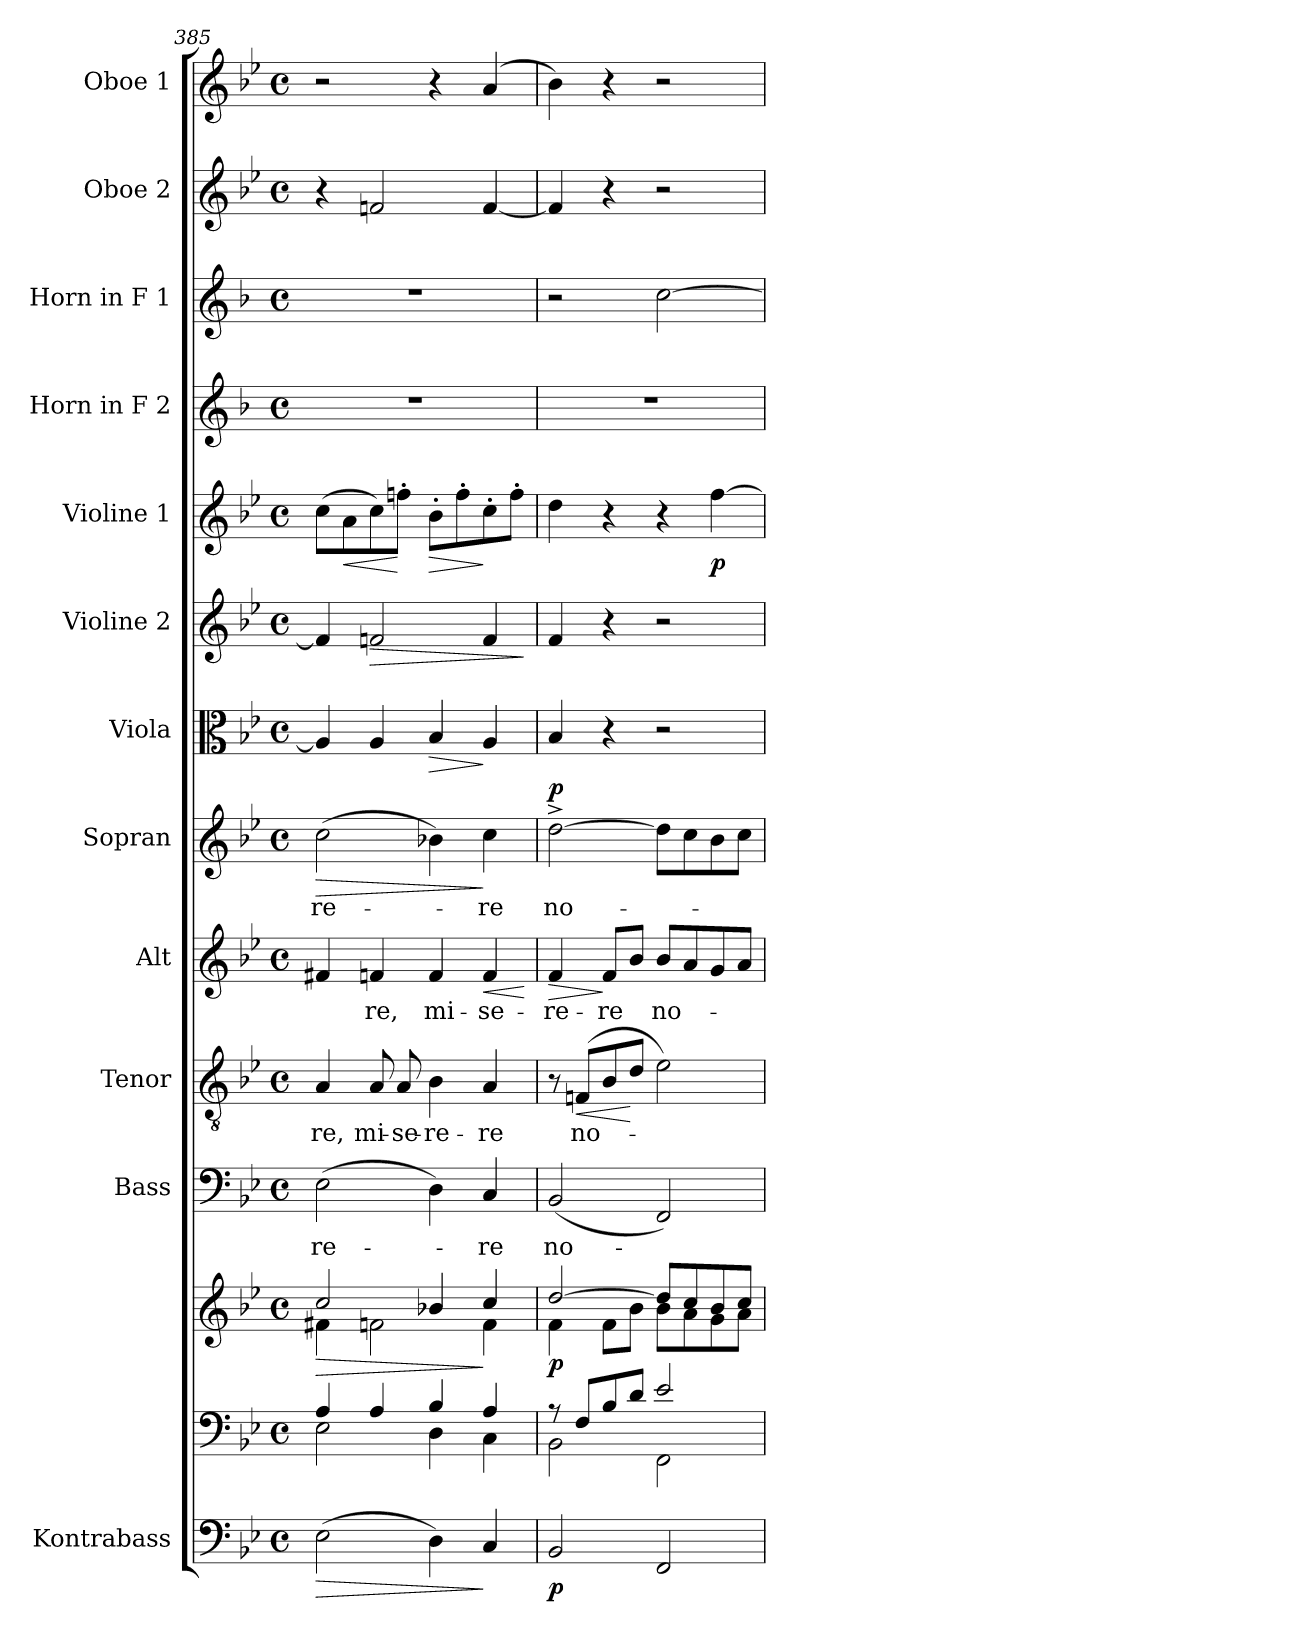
**kern	**dynam	**kern	**kern	**dynam	**kern	**text	**kern	**text	**dynam	**kern	**text	**dynam	**kern	**text	**dynam	**kern	**dynam	**kern	**dynam	**kern	**dynam	**kern	**kern	**kern	**kern
*part13	*part13	*part12	*part12	*part12	*part11	*part11	*part10	*part10	*part10	*part9	*part9	*part9	*part8	*part8	*part8	*part7	*part7	*part6	*part6	*part5	*part5	*part4	*part3	*part2	*part1
*staff14	*staff14	*staff13	*staff12	*staff12/13	*staff11	*staff11	*staff10	*staff10	*staff10	*staff9	*staff9	*staff9	*staff8	*staff8	*staff8	*staff7	*staff7	*staff6	*staff6	*staff5	*staff5	*staff4	*staff3	*staff2	*staff1
*I"Kontrabass	*	*	*	*	*I"Bass	*	*I"Tenor	*	*	*I"Alt	*	*	*I"Sopran	*	*	*I"Viola	*	*I"Violine 2	*	*I"Violine 1	*	*I"Horn in F 2	*I"Horn in F 1	*I"Oboe 2	*I"Oboe 1
*I'Kb.	*	*	*	*	*I'B.	*	*I'T.	*	*	*I'A.	*	*	*I'S.	*	*	*I'Vla.	*	*I'Vl. 2	*	*I'Vl. 1	*	*	*	*I'Ob. 2	*I'Ob. 1
!!LO:PB:g=z
*clefF4	*	*clefF4	*clefG2	*	*clefF4	*	*clefGv2	*	*	*clefG2	*	*	*clefG2	*	*	*clefC3	*	*clefG2	*	*clefG2	*	*clefG2	*clefG2	*clefG2	*clefG2
*ITrd7c12	*	*	*	*	*	*	*	*	*	*	*	*	*	*	*	*	*	*	*	*	*	*ITrd4c7	*ITrd4c7	*	*
*k[b-e-]	*	*k[b-e-]	*k[b-e-]	*	*k[b-e-]	*	*k[b-e-]	*	*	*k[b-e-]	*	*	*k[b-e-]	*	*	*k[b-e-]	*	*k[b-e-]	*	*k[b-e-]	*	*k[b-e-]	*k[b-e-]	*k[b-e-]	*k[b-e-]
*B-:	*	*B-:	*B-:	*	*B-:	*	*B-:	*	*	*B-:	*	*	*B-:	*	*	*B-:	*	*B-:	*	*B-:	*	*B-:	*B-:	*B-:	*B-:
*M4/4	*	*M4/4	*M4/4	*	*M4/4	*	*M4/4	*	*	*M4/4	*	*	*M4/4	*	*	*M4/4	*	*M4/4	*	*M4/4	*	*M4/4	*M4/4	*M4/4	*M4/4
*met(c)	*	*met(c)	*met(c)	*	*met(c)	*	*met(c)	*	*	*met(c)	*	*	*met(c)	*	*	*met(c)	*	*met(c)	*	*met(c)	*	*met(c)	*met(c)	*met(c)	*met(c)
=385	=385	=385	=385	=385	=385	=385	=385	=385	=385	=385	=385	=385	=385	=385	=385	=385	=385	=385	=385	=385	=385	=385	=385	=385	=385
!	!LO:HP:b	!	!	!LO:HP:b	!	!LO:LY:b	!	!LO:LY:b	!	!	!	!	!	!LO:LY:b	!LO:HP:b	!	!	!	!	!	!	!	!	!	!
*	*	*^	*^	*	*	*	*	*	*	*	*	*	*	*	*	*	*	*	*	*	*	*	*	*	*
(>2EE-\	>	4A/	2E-\	2cc/	4f#X\	>	(>2E-\	-re-	4A/	-re,	.	4f#X/	.	.	(>2cc\	-re-	>	4A/]	.	4f#/]	.	(>8cc\L	.	1r	1r	4r	2r
!	!	!	!	!	!	!	!	!	!	!	!	!	!	!	!	!	!	!	!	!	!	!	!LO:HP:b	!	!	!	!
.	.	.	.	.	.	.	.	.	.	.	.	.	.	.	.	.	.	.	.	.	.	8a\	<	.	.	.	.
!	!	!	!	!	!	!	!	!	!	!LO:LY:b	!	!	!LO:LY:b	!	!	!	!	!	!	!	!LO:HP:b	!	!	!	!	!	!
.	.	4A/	.	.	2fn\	.	.	.	8A/	mi-	.	4fn/	-re,	.	.	.	.	4A/	.	2fn/	>	8cc\)	.	.	.	2fn/	.
!	!	!	!	!	!	!	!	!	!	!LO:LY:b	!	!	!	!	!	!	!	!	!	!	!	!	!	!	!	!	!
.	.	.	.	.	.	.	.	.	8A/	-se-	.	.	.	.	.	.	.	.	.	.	.	8ffn'>\J	[	.	.	.	.
!	!	!	!	!	!	!	!	!	!	!LO:LY:b	!	!	!LO:LY:b	!	!	!	!	!	!LO:HP:b	!	!	!	!LO:HP:b	!	!	!	!
4DD\)	.	4B-/	4D\	4b-X/	.	.	4D\)	.	4B-\	-re-	.	4f/	mi-	.	4b-X\)	.	.	4B-/	>	.	.	8b-'>\L	>	.	.	.	4r
.	.	.	.	.	.	.	.	.	.	.	.	.	.	.	.	.	.	.	.	.	.	8ff'>\	.	.	.	.	.
!	!	!	!	!	!	!	!	!LO:LY:b	!	!LO:LY:b	!	!	!LO:LY:b	!LO:HP:b	!	!LO:LY:b	!	!	!	!	!	!	!	!	!	!	!
4CC/	]	4A/	4C\	4cc/	4f\	]	4C/	-re	4A/	-re	.	4f/	-se-	<	4cc\	-re	]	4A/	]	4f/	.	8cc'>\	]	.	.	[4f/	(4a/
.	.	.	.	.	.	.	.	.	.	.	.	.	.	.	.	.	.	.	.	.	.	8ff'>\J	.	.	.	.	.
*	*	*v	*v	*	*	*	*	*	*	*	*	*	*	*	*	*	*	*	*	*	*	*	*	*	*	*	*
*	*	*	*v	*v	*	*	*	*	*	*	*	*	*	*	*	*	*	*	*	*	*	*	*	*	*	*
.	.	.	.	.	.	.	.	.	.	.	.	[	.	.	.	.	.	.	]	.	.	.	.	.	.
=386	=386	=386	=386	=386	=386	=386	=386	=386	=386	=386	=386	=386	=386	=386	=386	=386	=386	=386	=386	=386	=386	=386	=386	=386	=386
*	*	*^	*^	*	*	*	*	*	*	*	*	*	*	*	*	*	*	*	*	*	*	*	*	*	*
!	!LO:DY:b	!	!	!	!	!LO:DY:b	!	!LO:LY:b	!	!	!	!	!LO:LY:b	!LO:HP:b	!	!LO:LY:b	!LO:DY:a	!	!	!	!	!	!	!	!	!	!
2BBB-/	p	8rG	2BB-\	[>2dd/	4f\	p	(<2BB-/	no-	8r	.	.	4f/	-re-	>	[2dd^>\	no-	p	4B-/	.	4f/	.	4dd\	.	1r	2r	4f/]	4b-\)
!	!	!	!	!	!	!	!	!	!	!LO:LY:b	!LO:HP:b	!	!	!	!	!	!	!	!	!	!	!	!	!	!	!	!
.	.	8F/L	.	.	.	.	.	.	(<8Fn/L	no-	<	.	.	.	.	.	.	.	.	.	.	.	.	.	.	.	.
!	!	!	!	!	!	!	!	!	!	!	!	!	!LO:LY:b	!	!	!	!	!	!	!	!	!	!	!	!	!	!
.	.	8B-/	.	.	8f\L	.	.	.	8B-/	.	.	8f/L	-re	]	.	.	.	4r	.	4r	.	4r	.	.	.	4r	4r
.	.	8d/J	.	.	8b-\J	.	.	.	8d/J	.	[	8b-/J	.	.	.	.	.	.	.	.	.	.	.	.	.	.	.
!	!	!	!	!	!	!	!	!	!	!	!	!	!LO:LY:b	!	!	!	!	!	!	!	!	!	!	!	!	!	!
2FFF/	.	2e-/	2FF\	8dd/L]	8b-\L	.	2FF/)	.	2e-\)	.	.	8b-/L	no-	.	8dd\L]	.	.	2r	.	2r	.	4r	.	.	[2f\	2r	2r
.	.	.	.	8cc/	8a\	.	.	.	.	.	.	8a/	.	.	8cc\	.	.	.	.	.	.	.	.	.	.	.	.
!	!	!	!	!	!	!	!	!	!	!	!	!	!	!	!	!	!	!	!	!	!	!	!LO:DY:b	!	!	!	!
.	.	.	.	8b-/	8g\	.	.	.	.	.	.	8g/	.	.	8b-\	.	.	.	.	.	.	[4ff\	p	.	.	.	.
.	.	.	.	8cc/J	8a\J	.	.	.	.	.	.	8a/J	.	.	8cc\J	.	.	.	.	.	.	.	.	.	.	.	.
*	*	*v	*v	*	*	*	*	*	*	*	*	*	*	*	*	*	*	*	*	*	*	*	*	*	*	*	*
*	*	*	*v	*v	*	*	*	*	*	*	*	*	*	*	*	*	*	*	*	*	*	*	*	*	*	*
=	=	=	=	=	=	=	=	=	=	=	=	=	=	=	=	=	=	=	=	=	=	=	=	=	=
*-	*-	*-	*-	*-	*-	*-	*-	*-	*-	*-	*-	*-	*-	*-	*-	*-	*-	*-	*-	*-	*-	*-	*-	*-	*-
